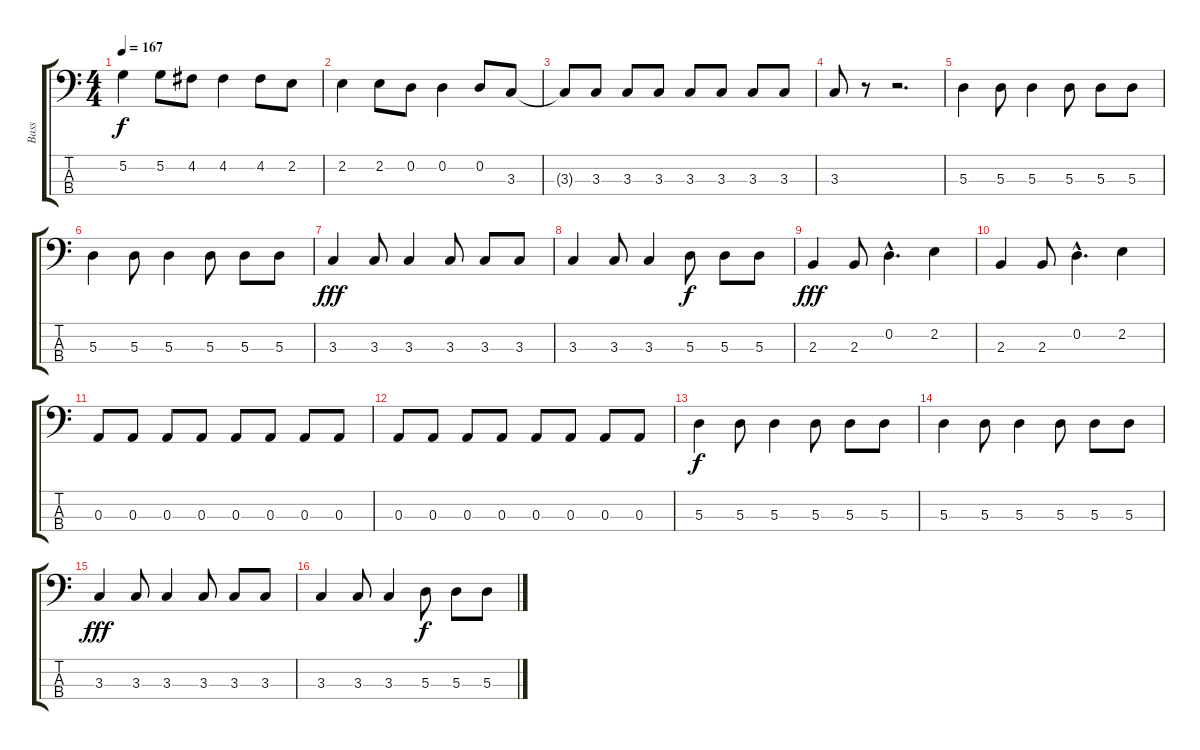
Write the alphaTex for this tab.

\track ("Bass" "Bass") {instrument electricbasspick}
\staff {score tabs}
\tuning (G2 D2 A1 E1) {hide}
\ts (4 4)
\tempo 167
\clef f4
\ks c
5.2.4{dy f} 5.2.8 4.2.8 4.2.4 4.2.8 2.2.8 |
2.2.4 2.2.8 0.2.8 0.2.4 0.2.8 3.3.8 |
3.3{t}.8 3.3.8 3.3.8 3.3.8 3.3.8 3.3.8 3.3.8 3.3.8 |
3.3.8 r.8 r.2{d} |
5.3.4 5.3.8 5.3.4 5.3.8 5.3.8 5.3.8 |
5.3.4 5.3.8 5.3.4 5.3.8 5.3.8 5.3.8 |
3.3.4{dy fff} 3.3.8 3.3.4 3.3.8 3.3.8 3.3.8 |
3.3.4 3.3.8 3.3.4 5.3.8{dy f} 5.3.8 5.3.8 |
2.3.4{dy fff} 2.3.8 0.2{hac}.4{d} 2.2.4 |
2.3.4 2.3.8 0.2{hac}.4{d} 2.2.4 |
0.3.8 0.3.8 0.3.8 0.3.8 0.3.8 0.3.8 0.3.8 0.3.8 |
0.3.8 0.3.8 0.3.8 0.3.8 0.3.8 0.3.8 0.3.8 0.3.8 |
5.3.4{dy f} 5.3.8 5.3.4 5.3.8 5.3.8 5.3.8 |
5.3.4 5.3.8 5.3.4 5.3.8 5.3.8 5.3.8 |
3.3.4{dy fff} 3.3.8 3.3.4 3.3.8 3.3.8 3.3.8 |
3.3.4 3.3.8 3.3.4 5.3.8{dy f} 5.3.8 5.3.8
